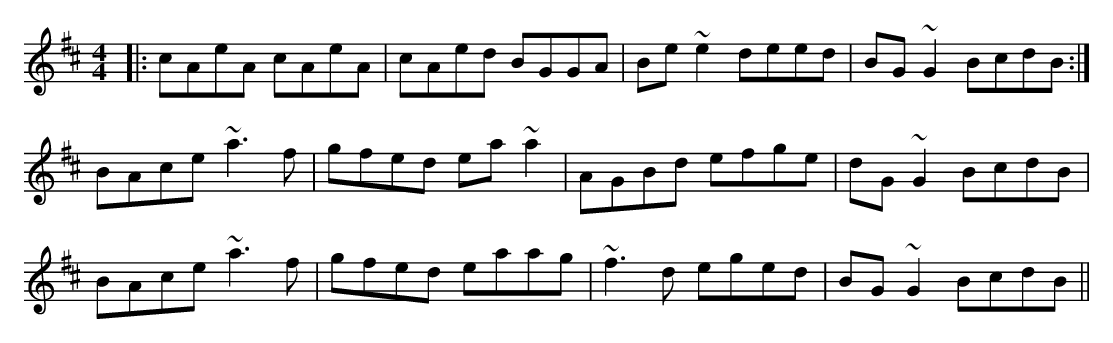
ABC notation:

X:1
M:4/4
K:Amix
|:cAeA cAeA|cAed BGGA|Be~e2 deed|BG~G2 BcdB:|
BAce ~a3f|gfed ea~a2|AGBd efge|dG~G2 BcdB|
BAce ~a3f|gfed eaag|~f3d eged|BG~G2 BcdB||
